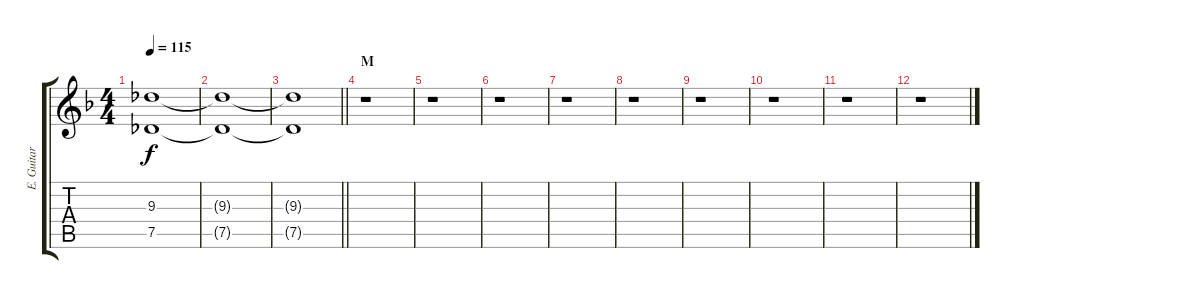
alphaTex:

\track ("E. Guitar I" "E. Guitar ") {instrument overdrivenguitar}
\staff {score tabs}
\tuning (Db4 Ab3 E3 B2 Gb2 B1) {hide}
\ts (4 4)
\tempo 115
\clef g2
\ks f
(9.3{t} 7.5{t}).1{dy f} |
(9.3{t} 7.5{t}).1 |
\barLineRight lightlight
(9.3{t} 7.5{t}).1 |
\section ("" "M")
r.1 |
r.1 |
r.1 |
r.1 |
r.1 |
r.1 |
r.1 |
r.1 |
r.1
